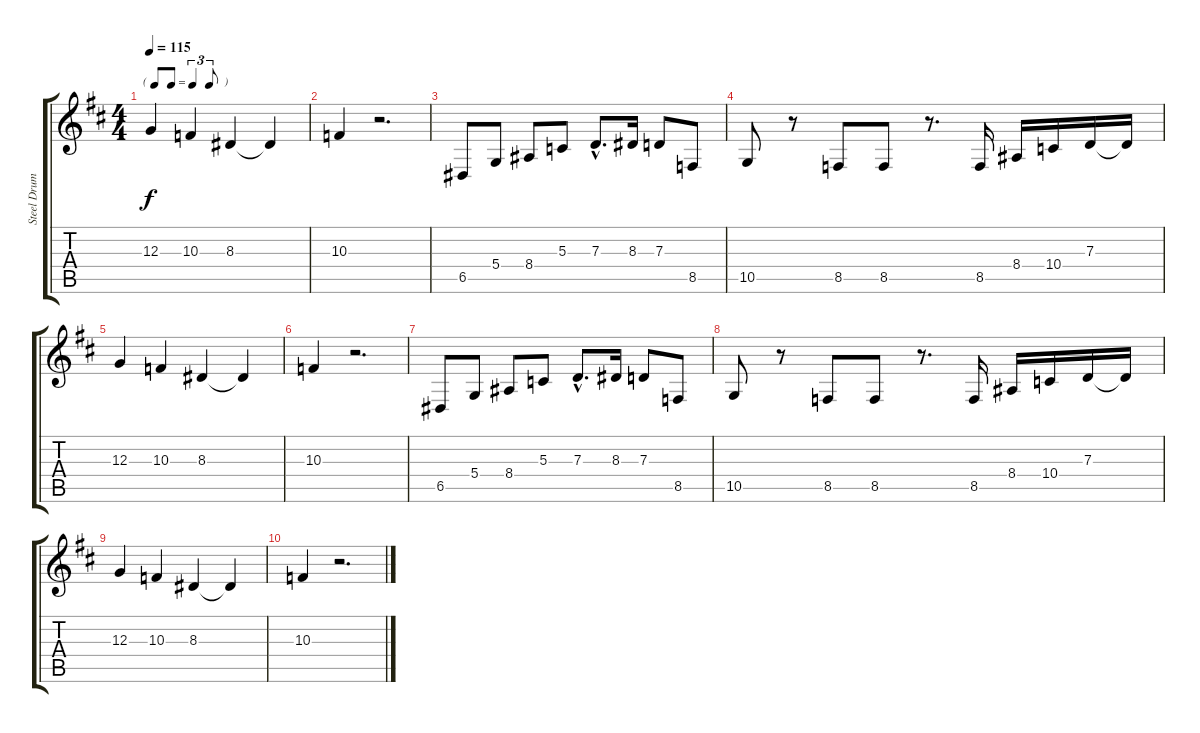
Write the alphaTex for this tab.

\track ("Steel Drums 1" "Steel Drum") {instrument steeldrums}
\staff {score tabs}
\tuning (E4 B3 G3 D3 A2 E2) {hide}
\ts (4 4)
\tf triplet8th
\tempo 115
\clef g2
\ks d
12.3.4{dy f} 10.3.4 8.3.4 8.3{t}.4 |
10.3.4{volume 7} r.2{d} |
6.5.8 5.4.8 8.4.8 5.3.8 7.3{hac}.8{d} 8.3.16 7.3.8 8.5.8 |
10.5.8 r.8 8.5.8 8.5.8 r.8{d} 8.5.16 8.4.16 10.4.16 7.3.16 7.3{t}.16 |
12.3.4 10.3.4 8.3.4 8.3{t}.4 |
10.3.4{volume 2} r.2{d} |
6.5.8 5.4.8 8.4.8 5.3.8 7.3{hac}.8{d} 8.3.16 7.3.8 8.5.8 |
10.5.8 r.8 8.5.8 8.5.8 r.8{d} 8.5.16 8.4.16 10.4.16 7.3.16 7.3{t}.16 |
12.3.4 10.3.4 8.3.4 8.3{t}.4 |
10.3.4{volume 0} r.2{d}
